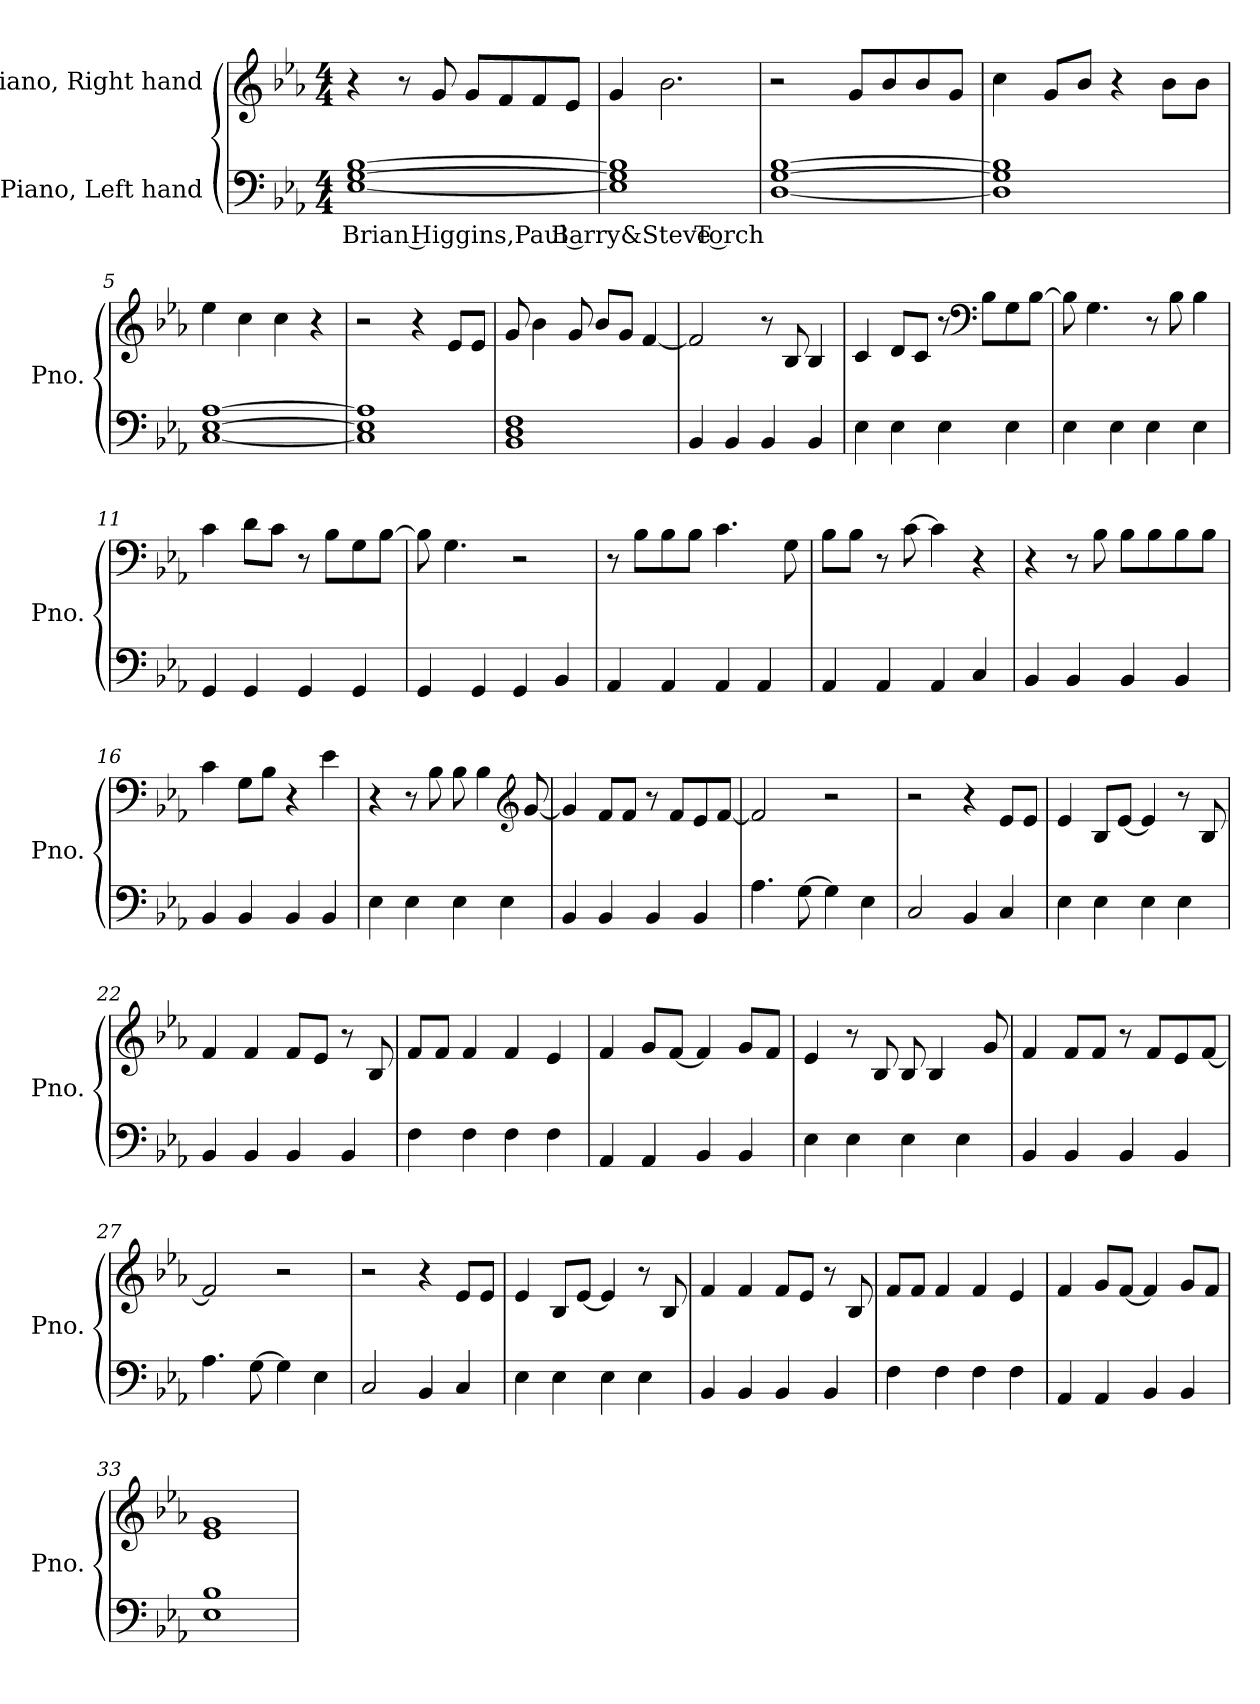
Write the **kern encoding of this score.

**kern	**text	**kern
*part2	*part2	*part1
*staff2	*staff2	*staff1
*I"Piano, Left hand	*	*I"Piano, Right hand
*I'Pno.	*	*I'Pno.
*clefF4	*	*clefG2
*k[b-e-a-]	*	*k[b-e-a-]
*M4/4	*	*M4/4
*MM124	*	*MM124
=1	=1	=1
!	!LO:LY:b	!
[1E- [1G [1B-	Brian Higgins,Paul Barry&Steve Torch	4r
.	.	8r
.	.	8g/
.	.	8g/L
.	.	8f/
.	.	8f/
.	.	8e-/J
=2	=2	=2
1E-] 1G] 1B-]	.	4g/
.	.	2.b-\
=3	=3	=3
[1D [1G [1B-	.	2r
.	.	8g/L
.	.	8b-/
.	.	8b-/
.	.	8g/J
!!LO:LB:g=z
=4	=4	=4
1D] 1G] 1B-]	.	4cc\
.	.	8g/L
.	.	8b-/J
.	.	4r
.	.	8b-\L
.	.	8b-\J
=5	=5	=5
[1C [1E- [1A-	.	4ee-\
.	.	4cc\
.	.	4cc\
.	.	4r
=6	=6	=6
1C] 1E-] 1A-]	.	2r
.	.	4r
.	.	8e-/L
.	.	8e-/J
=7	=7	=7
1BB- 1D 1F	.	8g/
.	.	4b-\
.	.	8g/
.	.	8b-/L
.	.	8g/J
.	.	[4f/
=8	=8	=8
4BB-/	.	2f/]
4BB-/	.	.
4BB-/	.	8r
.	.	8B-/
4BB-/	.	4B-/
=9	=9	=9
4E-\	.	4c/
4E-\	.	8d/L
.	.	8c/J
4E-\	.	8r
*	*	*clefF4
.	.	8B-\L
4E-\	.	8G\
.	.	[8B-\J
!!LO:LB:g=z
=10	=10	=10
4E-\	.	8B-\]
.	.	4.G\
4E-\	.	.
4E-\	.	8r
.	.	8B-\
4E-\	.	4B-\
=11	=11	=11
4GG/	.	4c\
4GG/	.	8d\L
.	.	8c\J
4GG/	.	8r
.	.	8B-\L
4GG/	.	8G\
.	.	[8B-\J
=12	=12	=12
4GG/	.	8B-\]
.	.	4.G\
4GG/	.	.
4GG/	.	2r
4BB-/	.	.
=13	=13	=13
4AA-/	.	8r
.	.	8B-\L
4AA-/	.	8B-\
.	.	8B-\J
4AA-/	.	4.c\
4AA-/	.	.
.	.	8G\
=14	=14	=14
4AA-/	.	8B-\L
.	.	8B-\J
4AA-/	.	8r
.	.	[8c\
4AA-/	.	4c\]
4C/	.	4r
=15	=15	=15
4BB-/	.	4r
4BB-/	.	8r
.	.	8B-\
4BB-/	.	8B-\L
.	.	8B-\
4BB-/	.	8B-\
.	.	8B-\J
!!LO:LB:g=z
=16	=16	=16
4BB-/	.	4c\
4BB-/	.	8G\L
.	.	8B-\J
4BB-/	.	4r
4BB-/	.	4e-\
=17	=17	=17
4E-\	.	4r
4E-\	.	8r
.	.	8B-\
4E-\	.	8B-\
.	.	4B-\
4E-\	.	.
*	*	*clefG2
.	.	[8g/
=18	=18	=18
4BB-/	.	4g/]
4BB-/	.	8f/L
.	.	8f/J
4BB-/	.	8r
.	.	8f/L
4BB-/	.	8e-/
.	.	[8f/J
=19	=19	=19
4.A-\	.	2f/]
[8G\	.	.
4G\]	.	2r
4E-\	.	.
=20	=20	=20
2C/	.	2r
4BB-/	.	4r
4C/	.	8e-/L
.	.	8e-/J
=21	=21	=21
4E-\	.	4e-/
4E-\	.	8B-/L
.	.	[8e-/J
4E-\	.	4e-/]
4E-\	.	8r
.	.	8B-/
!!LO:LB:g=z
=22	=22	=22
4BB-/	.	4f/
4BB-/	.	4f/
4BB-/	.	8f/L
.	.	8e-/J
4BB-/	.	8r
.	.	8B-/
=23	=23	=23
4F\	.	8f/L
.	.	8f/J
4F\	.	4f/
4F\	.	4f/
4F\	.	4e-/
=24	=24	=24
4AA-/	.	4f/
4AA-/	.	8g/L
.	.	[8f/J
4BB-/	.	4f/]
4BB-/	.	8g/L
.	.	8f/J
=25	=25	=25
4E-\	.	4e-/
4E-\	.	8r
.	.	8B-/
4E-\	.	8B-/
.	.	4B-/
4E-\	.	.
.	.	8g/
=26	=26	=26
4BB-/	.	4f/
4BB-/	.	8f/L
.	.	8f/J
4BB-/	.	8r
.	.	8f/L
4BB-/	.	8e-/
.	.	[8f/J
=27	=27	=27
4.A-\	.	2f/]
[8G\	.	.
4G\]	.	2r
4E-\	.	.
!!LO:LB:g=z
=28	=28	=28
2C/	.	2r
4BB-/	.	4r
4C/	.	8e-/L
.	.	8e-/J
=29	=29	=29
4E-\	.	4e-/
4E-\	.	8B-/L
.	.	[8e-/J
4E-\	.	4e-/]
4E-\	.	8r
.	.	8B-/
=30	=30	=30
4BB-/	.	4f/
4BB-/	.	4f/
4BB-/	.	8f/L
.	.	8e-/J
4BB-/	.	8r
.	.	8B-/
=31	=31	=31
4F\	.	8f/L
.	.	8f/J
4F\	.	4f/
4F\	.	4f/
4F\	.	4e-/
=32	=32	=32
4AA-/	.	4f/
4AA-/	.	8g/L
.	.	[8f/J
4BB-/	.	4f/]
4BB-/	.	8g/L
.	.	8f/J
=33	=33	=33
1E- 1B-	.	1e- 1g
=	=	=
*-	*-	*-
